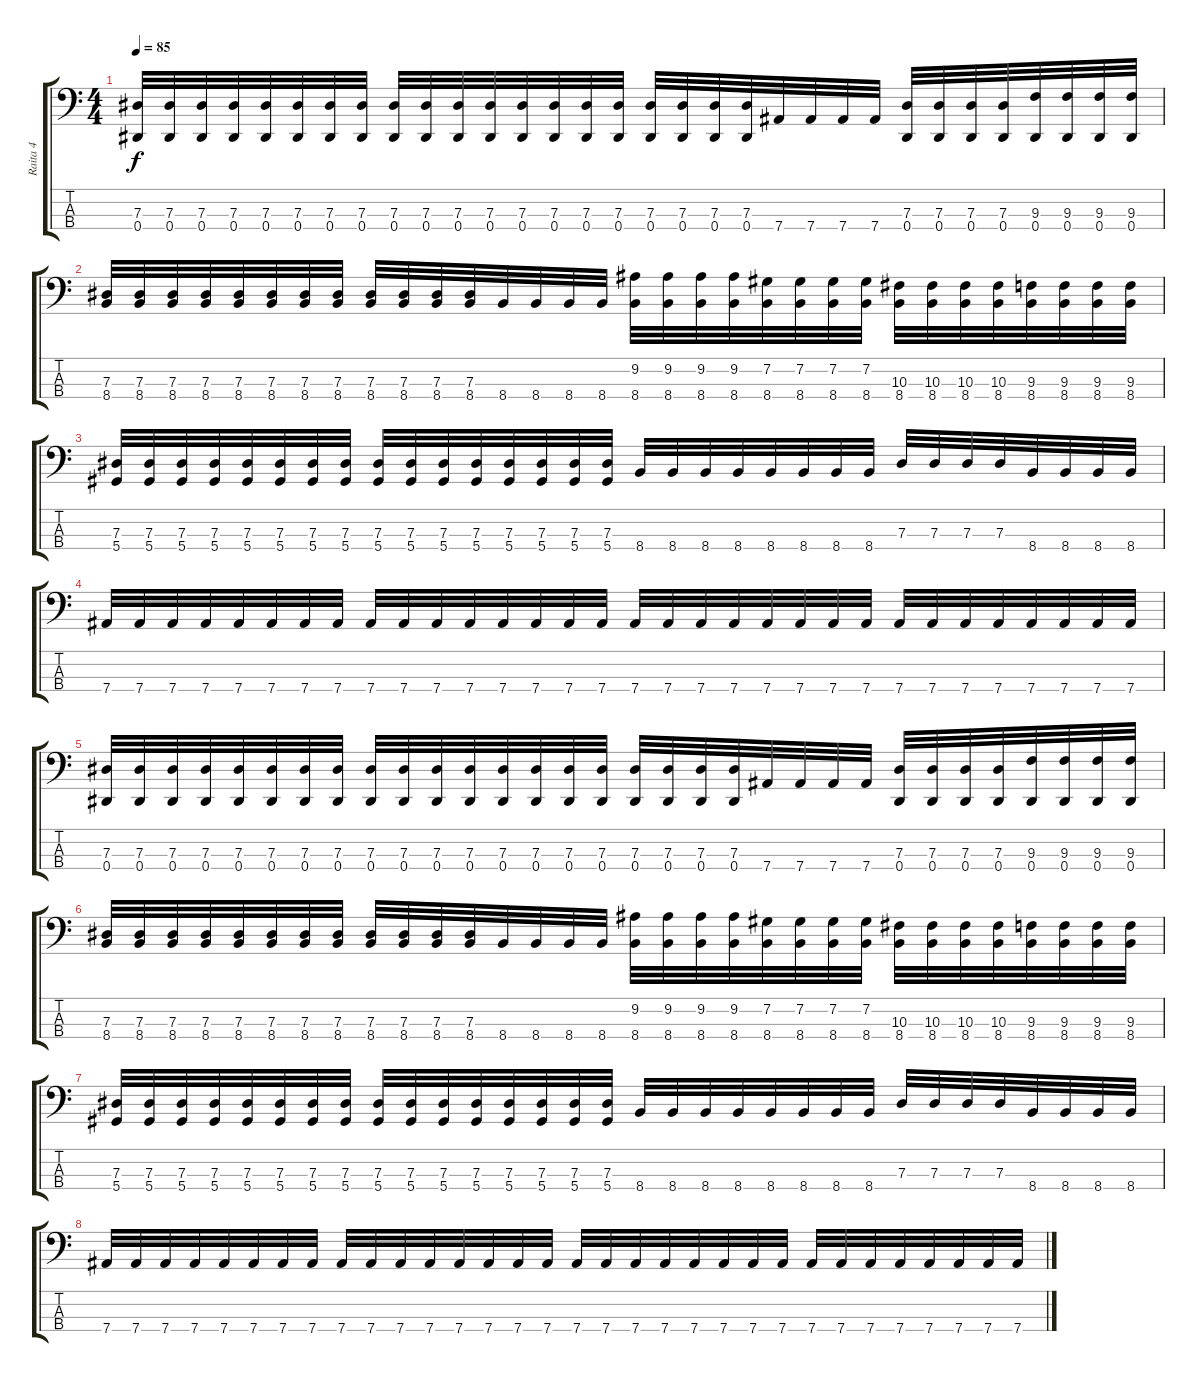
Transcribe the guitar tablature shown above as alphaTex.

\track ("Raita 4" "Raita 4") {instrument electricbassfinger}
\staff {score tabs}
\tuning (Gb2 Db2 Ab1 Eb1) {hide}
\ts (4 4)
\tempo 85
\clef f4
\ks c
(7.3 0.4).32{dy f} (7.3 0.4).32 (7.3 0.4).32 (7.3 0.4).32 (7.3 0.4).32 (7.3 0.4).32 (7.3 0.4).32 (7.3 0.4).32 (7.3 0.4).32 (7.3 0.4).32 (7.3 0.4).32 (7.3 0.4).32 (7.3 0.4).32 (7.3 0.4).32 (7.3 0.4).32 (7.3 0.4).32 (7.3 0.4).32 (7.3 0.4).32 (7.3 0.4).32 (7.3 0.4).32 7.4.32 7.4.32 7.4.32 7.4.32 (7.3 0.4).32 (7.3 0.4).32 (7.3 0.4).32 (7.3 0.4).32 (9.3 0.4).32 (9.3 0.4).32 (9.3 0.4).32 (9.3 0.4).32 |
(7.3 8.4).32 (7.3 8.4).32 (7.3 8.4).32 (7.3 8.4).32 (7.3 8.4).32 (7.3 8.4).32 (7.3 8.4).32 (7.3 8.4).32 (7.3 8.4).32 (7.3 8.4).32 (7.3 8.4).32 (7.3 8.4).32 8.4.32 8.4.32 8.4.32 8.4.32 (9.2 8.4).32 (9.2 8.4).32 (9.2 8.4).32 (9.2 8.4).32 (7.2 8.4).32 (7.2 8.4).32 (7.2 8.4).32 (7.2 8.4).32 (10.3 8.4).32 (10.3 8.4).32 (10.3 8.4).32 (10.3 8.4).32 (9.3 8.4).32 (9.3 8.4).32 (9.3 8.4).32 (9.3 8.4).32 |
(7.3 5.4).32 (7.3 5.4).32 (7.3 5.4).32 (7.3 5.4).32 (7.3 5.4).32 (7.3 5.4).32 (7.3 5.4).32 (7.3 5.4).32 (7.3 5.4).32 (7.3 5.4).32 (7.3 5.4).32 (7.3 5.4).32 (7.3 5.4).32 (7.3 5.4).32 (7.3 5.4).32 (7.3 5.4).32 8.4.32 8.4.32 8.4.32 8.4.32 8.4.32 8.4.32 8.4.32 8.4.32 7.3.32 7.3.32 7.3.32 7.3.32 8.4.32 8.4.32 8.4.32 8.4.32 |
7.4.32 7.4.32 7.4.32 7.4.32 7.4.32 7.4.32 7.4.32 7.4.32 7.4.32 7.4.32 7.4.32 7.4.32 7.4.32 7.4.32 7.4.32 7.4.32 7.4.32 7.4.32 7.4.32 7.4.32 7.4.32 7.4.32 7.4.32 7.4.32 7.4.32 7.4.32 7.4.32 7.4.32 7.4.32 7.4.32 7.4.32 7.4.32 |
(7.3 0.4).32 (7.3 0.4).32 (7.3 0.4).32 (7.3 0.4).32 (7.3 0.4).32 (7.3 0.4).32 (7.3 0.4).32 (7.3 0.4).32 (7.3 0.4).32 (7.3 0.4).32 (7.3 0.4).32 (7.3 0.4).32 (7.3 0.4).32 (7.3 0.4).32 (7.3 0.4).32 (7.3 0.4).32 (7.3 0.4).32 (7.3 0.4).32 (7.3 0.4).32 (7.3 0.4).32 7.4.32 7.4.32 7.4.32 7.4.32 (7.3 0.4).32 (7.3 0.4).32 (7.3 0.4).32 (7.3 0.4).32 (9.3 0.4).32 (9.3 0.4).32 (9.3 0.4).32 (9.3 0.4).32 |
(7.3 8.4).32 (7.3 8.4).32 (7.3 8.4).32 (7.3 8.4).32 (7.3 8.4).32 (7.3 8.4).32 (7.3 8.4).32 (7.3 8.4).32 (7.3 8.4).32 (7.3 8.4).32 (7.3 8.4).32 (7.3 8.4).32 8.4.32 8.4.32 8.4.32 8.4.32 (9.2 8.4).32 (9.2 8.4).32 (9.2 8.4).32 (9.2 8.4).32 (7.2 8.4).32 (7.2 8.4).32 (7.2 8.4).32 (7.2 8.4).32 (10.3 8.4).32 (10.3 8.4).32 (10.3 8.4).32 (10.3 8.4).32 (9.3 8.4).32 (9.3 8.4).32 (9.3 8.4).32 (9.3 8.4).32 |
(7.3 5.4).32 (7.3 5.4).32 (7.3 5.4).32 (7.3 5.4).32 (7.3 5.4).32 (7.3 5.4).32 (7.3 5.4).32 (7.3 5.4).32 (7.3 5.4).32 (7.3 5.4).32 (7.3 5.4).32 (7.3 5.4).32 (7.3 5.4).32 (7.3 5.4).32 (7.3 5.4).32 (7.3 5.4).32 8.4.32 8.4.32 8.4.32 8.4.32 8.4.32 8.4.32 8.4.32 8.4.32 7.3.32 7.3.32 7.3.32 7.3.32 8.4.32 8.4.32 8.4.32 8.4.32 |
7.4.32 7.4.32 7.4.32 7.4.32 7.4.32 7.4.32 7.4.32 7.4.32 7.4.32 7.4.32 7.4.32 7.4.32 7.4.32 7.4.32 7.4.32 7.4.32 7.4.32 7.4.32 7.4.32 7.4.32 7.4.32 7.4.32 7.4.32 7.4.32 7.4.32 7.4.32 7.4.32 7.4.32 7.4.32 7.4.32 7.4.32 7.4.32
